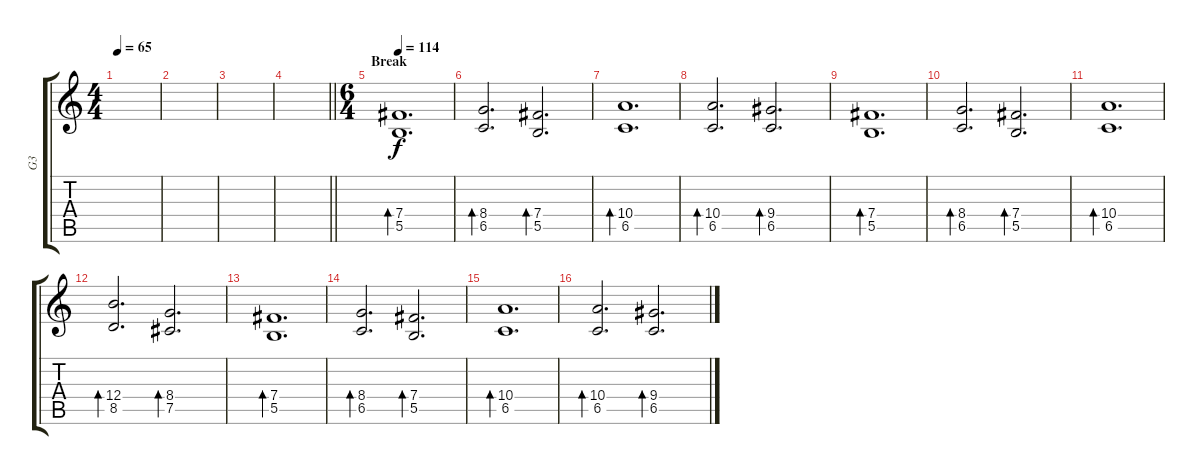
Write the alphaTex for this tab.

\track ("G3 " "G3 ") {instrument overdrivenguitar}
\staff {score tabs}
\tuning (Db4 Ab3 E3 B2 Gb2 B1) {hide}
\ts (4 4)
\tempo 65
\clef g2
\ks c
|
|
|
\barLineRight lightlight
|
\ts (6 4)
\section ("" "Break")
\tempo 114
(7.4 5.5).1{d bd 240} |
(8.4 6.5).2{d bd 240} (7.4 5.5).2{d bd 240} |
(10.4 6.5).1{d bd 240} |
(10.4 6.5).2{d bd 240} (9.4 6.5).2{d bd 240} |
(7.4 5.5).1{d bd 240} |
(8.4 6.5).2{d bd 240} (7.4 5.5).2{d bd 240} |
(10.4 6.5).1{d bd 240} |
(12.4 8.5).2{d bd 240} (8.4 7.5).2{d bd 240} |
(7.4 5.5).1{d bd 240} |
(8.4 6.5).2{d bd 240} (7.4 5.5).2{d bd 240} |
(10.4 6.5).1{d bd 240} |
(10.4 6.5).2{d bd 240} (9.4 6.5).2{d bd 240}
